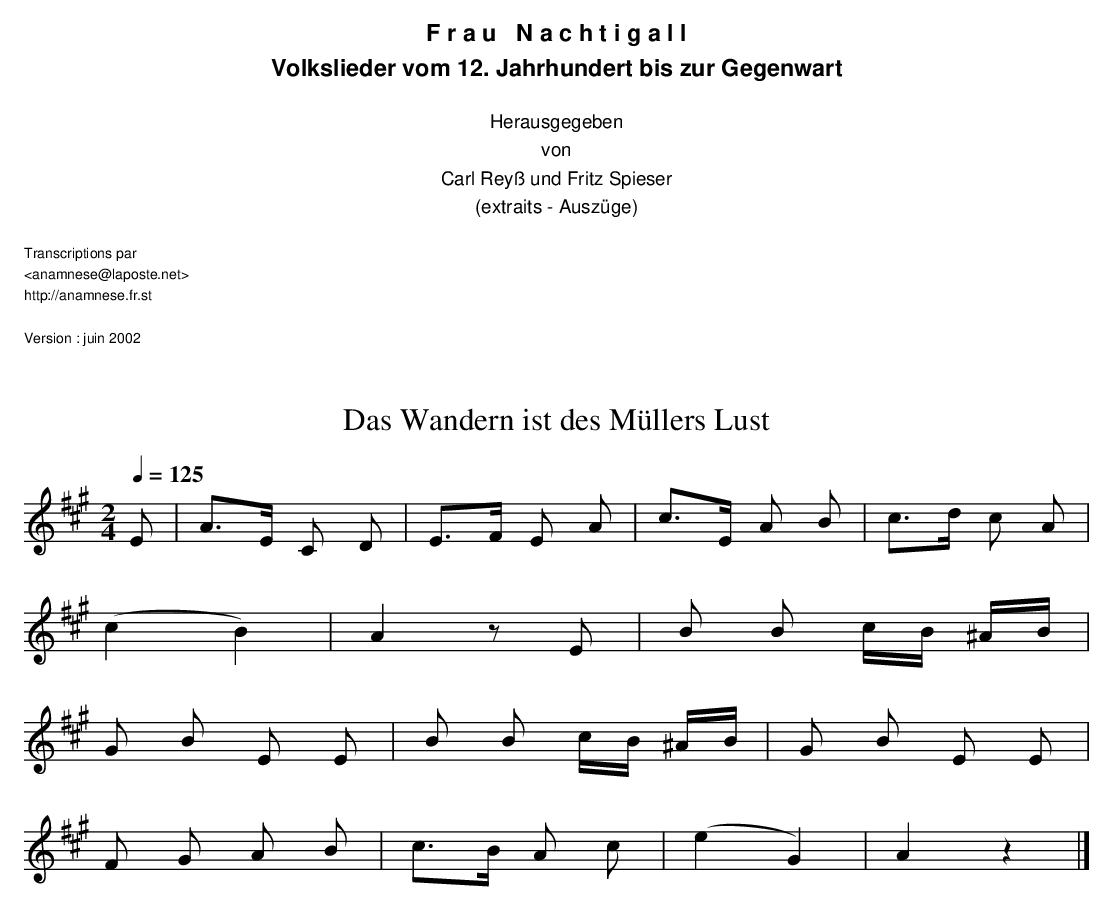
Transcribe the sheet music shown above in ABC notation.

X:1
T:Das Wandern ist des Müllers Lust
M:2/4
L:1/8
Q:1/4=125
K:A
E | A>E C D | E>F E A | c>E A B | c>d c A |
 (c2B2) | A2 z E | B B c/B/ ^A/B/ |
 G B E E | B B c/B/ ^A/B/ | G B E E |
 F G A B | c>B A c | (e2G2) | A2 z2 |]
